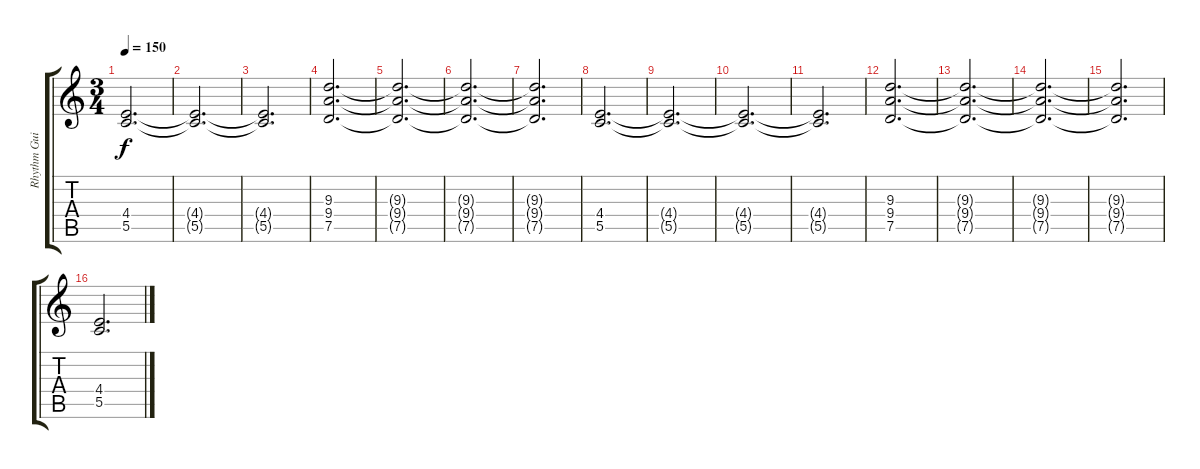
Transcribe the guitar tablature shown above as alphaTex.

\track ("Rhythm Guitar" "Rhythm Gui") {instrument distortionguitar}
\staff {score tabs}
\tuning (D4 A3 F3 C3 G2 D2) {hide}
\ts (3 4)
\tempo 150
\clef g2
\ks c
(4.4{t} 5.5{t}).2{d dy f} |
(4.4{t} 5.5{t}).2{d} |
(4.4{t} 5.5{t}).2{d} |
(9.3 9.4 7.5).2{d} |
(9.3{t} 9.4{t} 7.5{t}).2{d} |
(9.3{t} 9.4{t} 7.5{t}).2{d} |
(9.3{t} 9.4{t} 7.5{t}).2{d} |
(4.4 5.5).2{d} |
(4.4{t} 5.5{t}).2{d} |
(4.4{t} 5.5{t}).2{d} |
(4.4{t} 5.5{t}).2{d} |
(9.3 9.4 7.5).2{d} |
(9.3{t} 9.4{t} 7.5{t}).2{d} |
(9.3{t} 9.4{t} 7.5{t}).2{d} |
(9.3{t} 9.4{t} 7.5{t}).2{d} |
(4.4 5.5).2{d}
